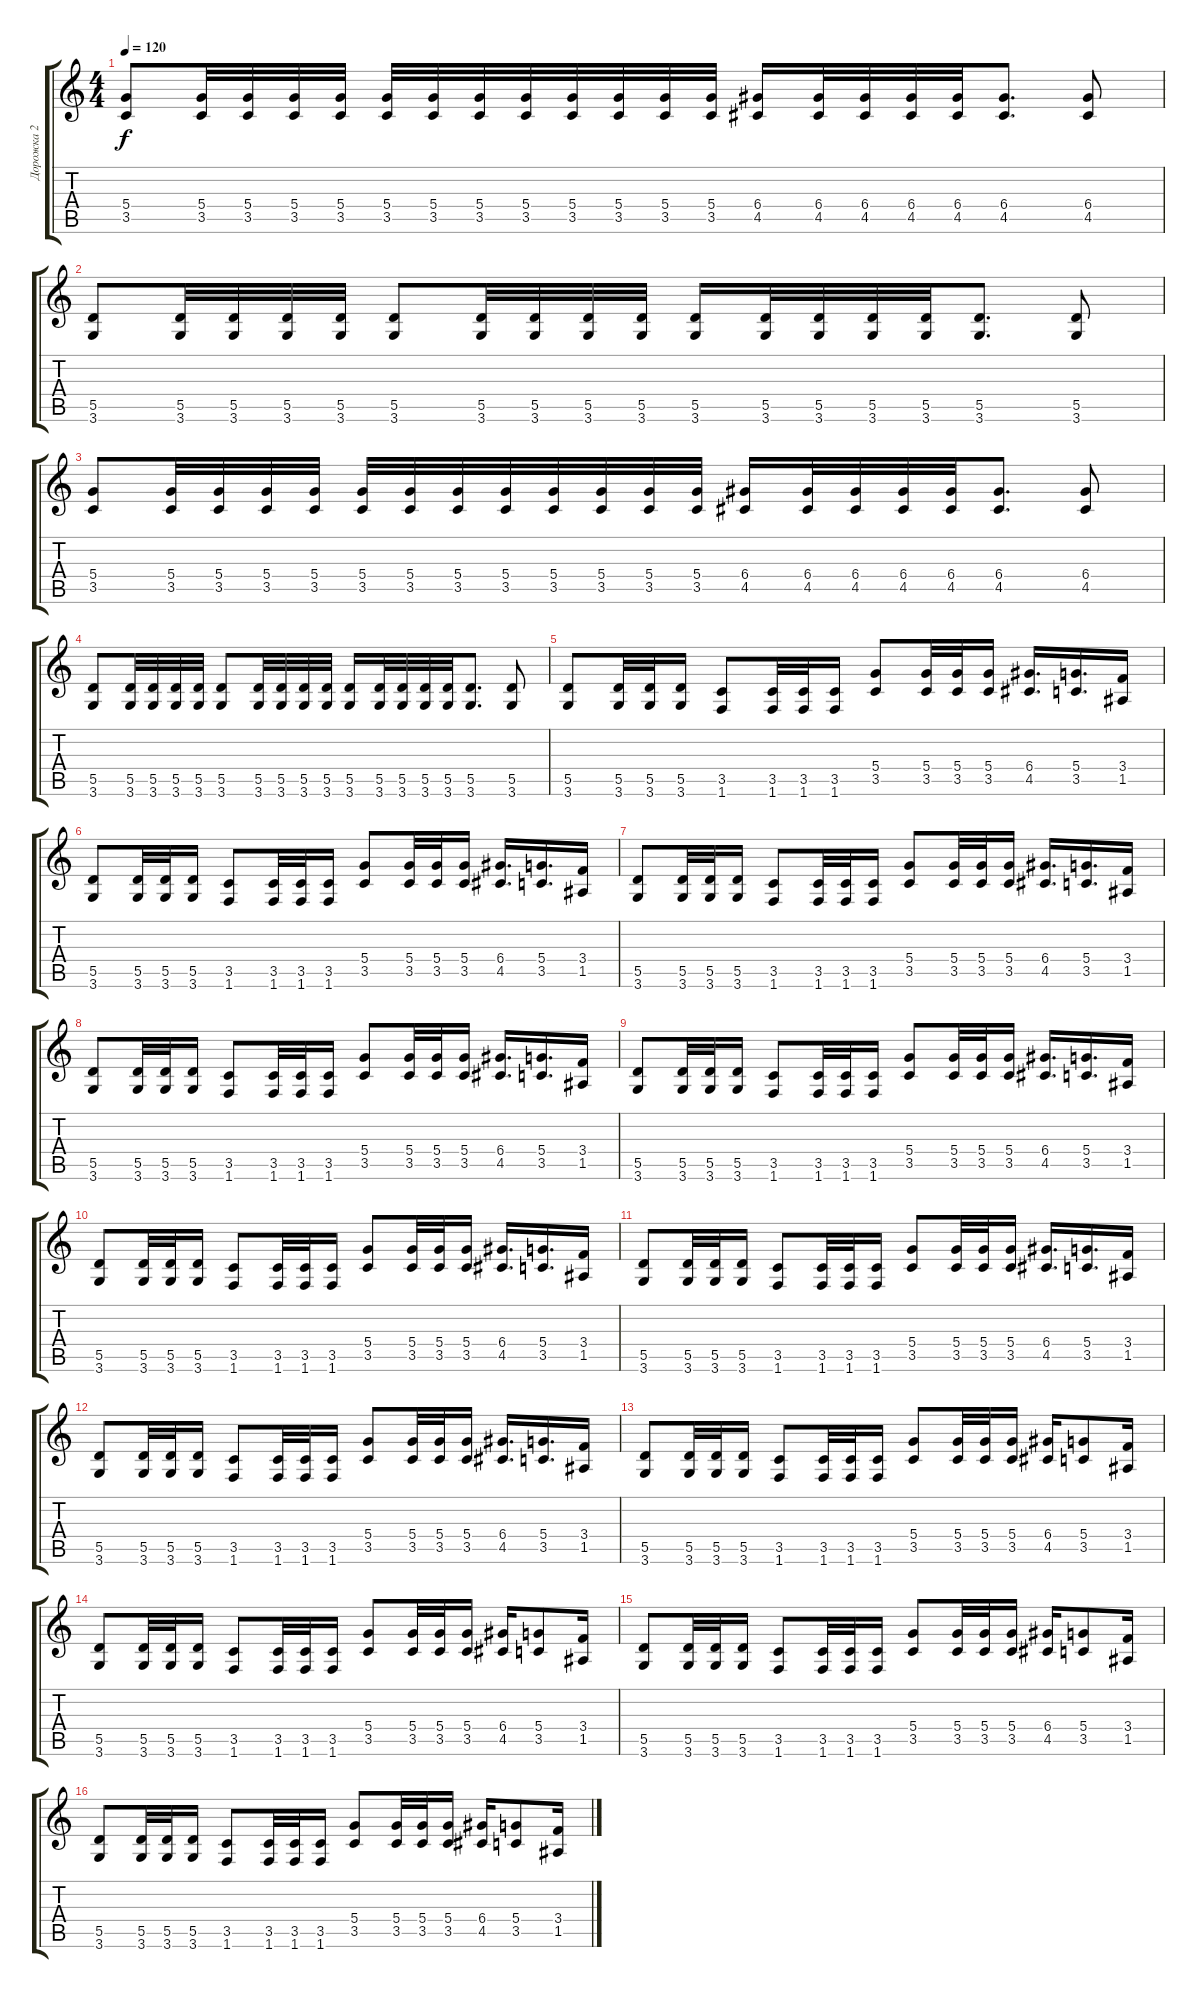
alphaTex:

\track ("Дорожка 2" "Дорожка 2") {instrument distortionguitar}
\staff {score tabs}
\tuning (E4 B3 G3 D3 A2 E2) {hide}
\ts (4 4)
\tempo 120
\clef g2
\ks c
(5.4 3.5).8{dy f} (5.4 3.5).32 (5.4 3.5).32 (5.4 3.5).32 (5.4 3.5).32 (5.4 3.5).32 (5.4 3.5).32 (5.4 3.5).32 (5.4 3.5).32 (5.4 3.5).32 (5.4 3.5).32 (5.4 3.5).32 (5.4 3.5).32 (6.4 4.5).16 (6.4 4.5).32 (6.4 4.5).32 (6.4 4.5).32 (6.4 4.5).32 (6.4 4.5).8{d} (6.4 4.5).8 |
(5.5 3.6).8 (5.5 3.6).32 (5.5 3.6).32 (5.5 3.6).32 (5.5 3.6).32 (5.5 3.6).8 (5.5 3.6).32 (5.5 3.6).32 (5.5 3.6).32 (5.5 3.6).32 (5.5 3.6).16 (5.5 3.6).32 (5.5 3.6).32 (5.5 3.6).32 (5.5 3.6).32 (5.5 3.6).8{d} (5.5 3.6).8 |
(5.4 3.5).8 (5.4 3.5).32 (5.4 3.5).32 (5.4 3.5).32 (5.4 3.5).32 (5.4 3.5).32 (5.4 3.5).32 (5.4 3.5).32 (5.4 3.5).32 (5.4 3.5).32 (5.4 3.5).32 (5.4 3.5).32 (5.4 3.5).32 (6.4 4.5).16 (6.4 4.5).32 (6.4 4.5).32 (6.4 4.5).32 (6.4 4.5).32 (6.4 4.5).8{d} (6.4 4.5).8 |
(5.5 3.6).8 (5.5 3.6).32 (5.5 3.6).32 (5.5 3.6).32 (5.5 3.6).32 (5.5 3.6).8 (5.5 3.6).32 (5.5 3.6).32 (5.5 3.6).32 (5.5 3.6).32 (5.5 3.6).16 (5.5 3.6).32 (5.5 3.6).32 (5.5 3.6).32 (5.5 3.6).32 (5.5 3.6).8{d} (5.5 3.6).8 |
(5.5 3.6).8 (5.5 3.6).32 (5.5 3.6).32 (5.5 3.6).16 (3.5 1.6).8 (3.5 1.6).32 (3.5 1.6).32 (3.5 1.6).16 (5.4 3.5).8 (5.4 3.5).32 (5.4 3.5).32 (5.4 3.5).16 (6.4 4.5).16{d} (5.4 3.5).16{d} (3.4 1.5).16 |
(5.5 3.6).8 (5.5 3.6).32 (5.5 3.6).32 (5.5 3.6).16 (3.5 1.6).8 (3.5 1.6).32 (3.5 1.6).32 (3.5 1.6).16 (5.4 3.5).8 (5.4 3.5).32 (5.4 3.5).32 (5.4 3.5).16 (6.4 4.5).16{d} (5.4 3.5).16{d} (3.4 1.5).16 |
(5.5 3.6).8 (5.5 3.6).32 (5.5 3.6).32 (5.5 3.6).16 (3.5 1.6).8 (3.5 1.6).32 (3.5 1.6).32 (3.5 1.6).16 (5.4 3.5).8 (5.4 3.5).32 (5.4 3.5).32 (5.4 3.5).16 (6.4 4.5).16{d} (5.4 3.5).16{d} (3.4 1.5).16 |
(5.5 3.6).8 (5.5 3.6).32 (5.5 3.6).32 (5.5 3.6).16 (3.5 1.6).8 (3.5 1.6).32 (3.5 1.6).32 (3.5 1.6).16 (5.4 3.5).8 (5.4 3.5).32 (5.4 3.5).32 (5.4 3.5).16 (6.4 4.5).16{d} (5.4 3.5).16{d} (3.4 1.5).16 |
(5.5 3.6).8 (5.5 3.6).32 (5.5 3.6).32 (5.5 3.6).16 (3.5 1.6).8 (3.5 1.6).32 (3.5 1.6).32 (3.5 1.6).16 (5.4 3.5).8 (5.4 3.5).32 (5.4 3.5).32 (5.4 3.5).16 (6.4 4.5).16{d} (5.4 3.5).16{d} (3.4 1.5).16 |
(5.5 3.6).8 (5.5 3.6).32 (5.5 3.6).32 (5.5 3.6).16 (3.5 1.6).8 (3.5 1.6).32 (3.5 1.6).32 (3.5 1.6).16 (5.4 3.5).8 (5.4 3.5).32 (5.4 3.5).32 (5.4 3.5).16 (6.4 4.5).16{d} (5.4 3.5).16{d} (3.4 1.5).16 |
(5.5 3.6).8 (5.5 3.6).32 (5.5 3.6).32 (5.5 3.6).16 (3.5 1.6).8 (3.5 1.6).32 (3.5 1.6).32 (3.5 1.6).16 (5.4 3.5).8 (5.4 3.5).32 (5.4 3.5).32 (5.4 3.5).16 (6.4 4.5).16{d} (5.4 3.5).16{d} (3.4 1.5).16 |
(5.5 3.6).8 (5.5 3.6).32 (5.5 3.6).32 (5.5 3.6).16 (3.5 1.6).8 (3.5 1.6).32 (3.5 1.6).32 (3.5 1.6).16 (5.4 3.5).8 (5.4 3.5).32 (5.4 3.5).32 (5.4 3.5).16 (6.4 4.5).16{d} (5.4 3.5).16{d} (3.4 1.5).16 |
(5.5 3.6).8 (5.5 3.6).32 (5.5 3.6).32 (5.5 3.6).16 (3.5 1.6).8 (3.5 1.6).32 (3.5 1.6).32 (3.5 1.6).16 (5.4 3.5).8 (5.4 3.5).32 (5.4 3.5).32 (5.4 3.5).16 (6.4 4.5).16 (5.4 3.5).8 (3.4 1.5).16 |
(5.5 3.6).8 (5.5 3.6).32 (5.5 3.6).32 (5.5 3.6).16 (3.5 1.6).8 (3.5 1.6).32 (3.5 1.6).32 (3.5 1.6).16 (5.4 3.5).8 (5.4 3.5).32 (5.4 3.5).32 (5.4 3.5).16 (6.4 4.5).16 (5.4 3.5).8 (3.4 1.5).16 |
(5.5 3.6).8 (5.5 3.6).32 (5.5 3.6).32 (5.5 3.6).16 (3.5 1.6).8 (3.5 1.6).32 (3.5 1.6).32 (3.5 1.6).16 (5.4 3.5).8 (5.4 3.5).32 (5.4 3.5).32 (5.4 3.5).16 (6.4 4.5).16 (5.4 3.5).8 (3.4 1.5).16 |
(5.5 3.6).8 (5.5 3.6).32 (5.5 3.6).32 (5.5 3.6).16 (3.5 1.6).8 (3.5 1.6).32 (3.5 1.6).32 (3.5 1.6).16 (5.4 3.5).8 (5.4 3.5).32 (5.4 3.5).32 (5.4 3.5).16 (6.4 4.5).16 (5.4 3.5).8 (3.4 1.5).16
